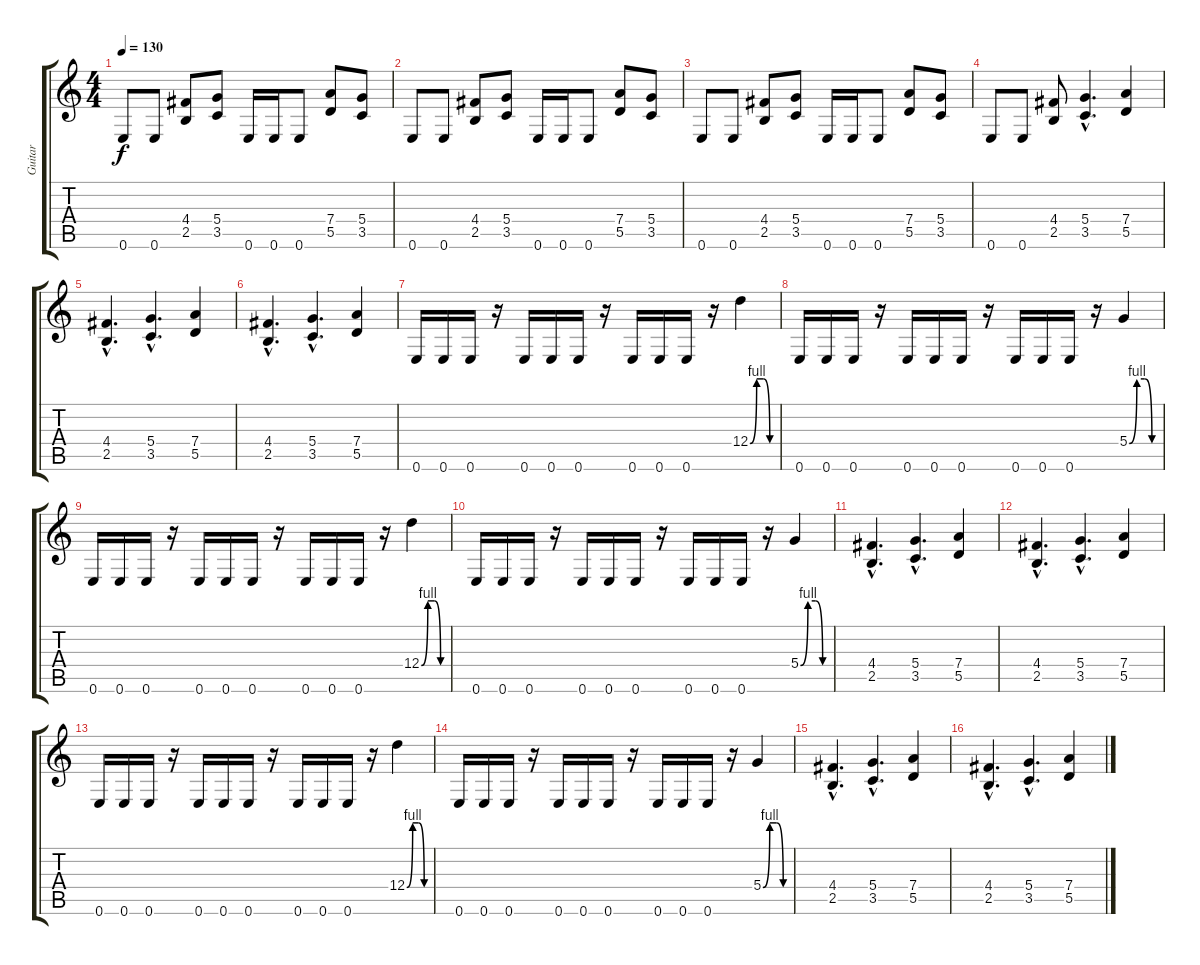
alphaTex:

\track ("Guitar" "Guitar") {instrument distortionguitar}
\staff {score tabs}
\tuning (E4 B3 G3 D3 A2 E2) {hide}
\ts (4 4)
\tempo 130
\clef g2
\ks c
0.6.8{dy f} 0.6.8 (4.4 2.5).8 (5.4 3.5).8 0.6.16 0.6.16 0.6.8 (7.4 5.5).8 (5.4 3.5).8 |
0.6.8 0.6.8 (4.4 2.5).8 (5.4 3.5).8 0.6.16 0.6.16 0.6.8 (7.4 5.5).8 (5.4 3.5).8 |
0.6.8 0.6.8 (4.4 2.5).8 (5.4 3.5).8 0.6.16 0.6.16 0.6.8 (7.4 5.5).8 (5.4 3.5).8 |
0.6.8 0.6.8 (4.4 2.5).8 (5.4{hac} 3.5{hac}).4{d} (7.4 5.5).4 |
(4.4{hac} 2.5{hac}).4{d} (5.4{hac} 3.5{hac}).4{d} (7.4 5.5).4 |
(4.4{hac} 2.5{hac}).4{d} (5.4{hac} 3.5{hac}).4{d} (7.4 5.5).4 |
0.6.16 0.6.16 0.6.16 r.16 0.6.16 0.6.16 0.6.16 r.16 0.6.16 0.6.16 0.6.16 r.16 12.4{be (custom 0 0 15 4 30 4 45 0 60 0)}.4 |
0.6.16 0.6.16 0.6.16 r.16 0.6.16 0.6.16 0.6.16 r.16 0.6.16 0.6.16 0.6.16 r.16 5.4{be (custom 0 0 15 4 30 4 45 0 60 0)}.4 |
0.6.16 0.6.16 0.6.16 r.16 0.6.16 0.6.16 0.6.16 r.16 0.6.16 0.6.16 0.6.16 r.16 12.4{be (custom 0 0 15 4 30 4 45 0 60 0)}.4 |
0.6.16 0.6.16 0.6.16 r.16 0.6.16 0.6.16 0.6.16 r.16 0.6.16 0.6.16 0.6.16 r.16 5.4{be (custom 0 0 15 4 30 4 45 0 60 0)}.4 |
(4.4{hac} 2.5{hac}).4{d} (5.4{hac} 3.5{hac}).4{d} (7.4 5.5).4 |
(4.4{hac} 2.5{hac}).4{d} (5.4{hac} 3.5{hac}).4{d} (7.4 5.5).4 |
0.6.16 0.6.16 0.6.16 r.16 0.6.16 0.6.16 0.6.16 r.16 0.6.16 0.6.16 0.6.16 r.16 12.4{be (custom 0 0 15 4 30 4 45 0 60 0)}.4 |
0.6.16 0.6.16 0.6.16 r.16 0.6.16 0.6.16 0.6.16 r.16 0.6.16 0.6.16 0.6.16 r.16 5.4{be (custom 0 0 15 4 30 4 45 0 60 0)}.4 |
(4.4{hac} 2.5{hac}).4{d} (5.4{hac} 3.5{hac}).4{d} (7.4 5.5).4 |
(4.4{hac} 2.5{hac}).4{d} (5.4{hac} 3.5{hac}).4{d} (7.4 5.5).4
